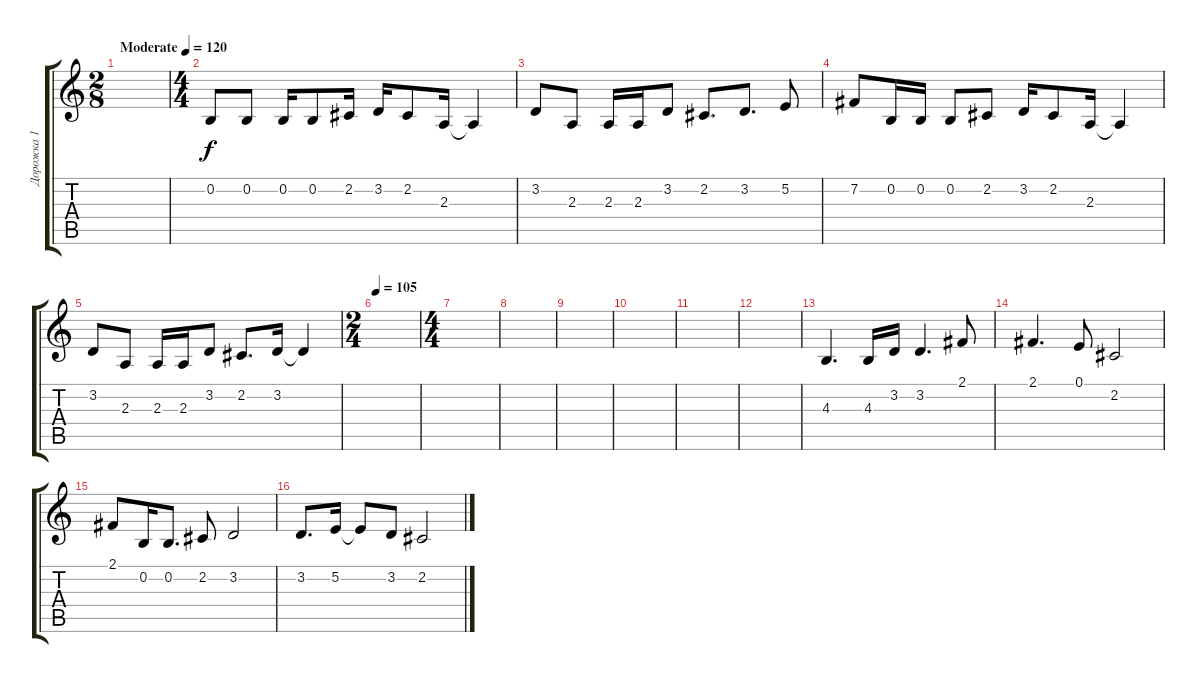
\track ("Дорожка 1" "Дорожка 1") {instrument lead2sawtooth}
\staff {score tabs}
\tuning (E4 B3 G3 D3 A2 E2) {hide}
\ts (2 8)
\tempo (120 "Moderate")
\tempo 90
\tempo (120 "Moderate")
\clef g2
\ks c
|
\ts (4 4)
0.2.8 0.2.8 0.2.16 0.2.8 2.2.16 3.2.16 2.2.8 2.3.16 2.3{t}.4 |
3.2.8 2.3.8 2.3.16 2.3.16 3.2.8 2.2.8{d} 3.2.8{d} 5.2.8 |
7.2.8 0.2.16 0.2.16 0.2.8 2.2.8 3.2.16 2.2.8 2.3.16 2.3{t}.4 |
3.2.8 2.3.8 2.3.16 2.3.16 3.2.8 2.2.8{d} 3.2.16 3.2{t}.4 |
\ts (2 4)
\tempo 105
|
\ts (4 4)
|
|
|
|
|
|
4.3.4{d} 4.3.16 3.2.16 3.2.4{d} 2.1.8 |
2.1.4{d} 0.1.8 2.2.2 |
2.1.8 0.2.16 0.2.8{d} 2.2.8 3.2.2 |
3.2.8{d} 5.2.16 5.2{t}.8 3.2.8 2.2.2
